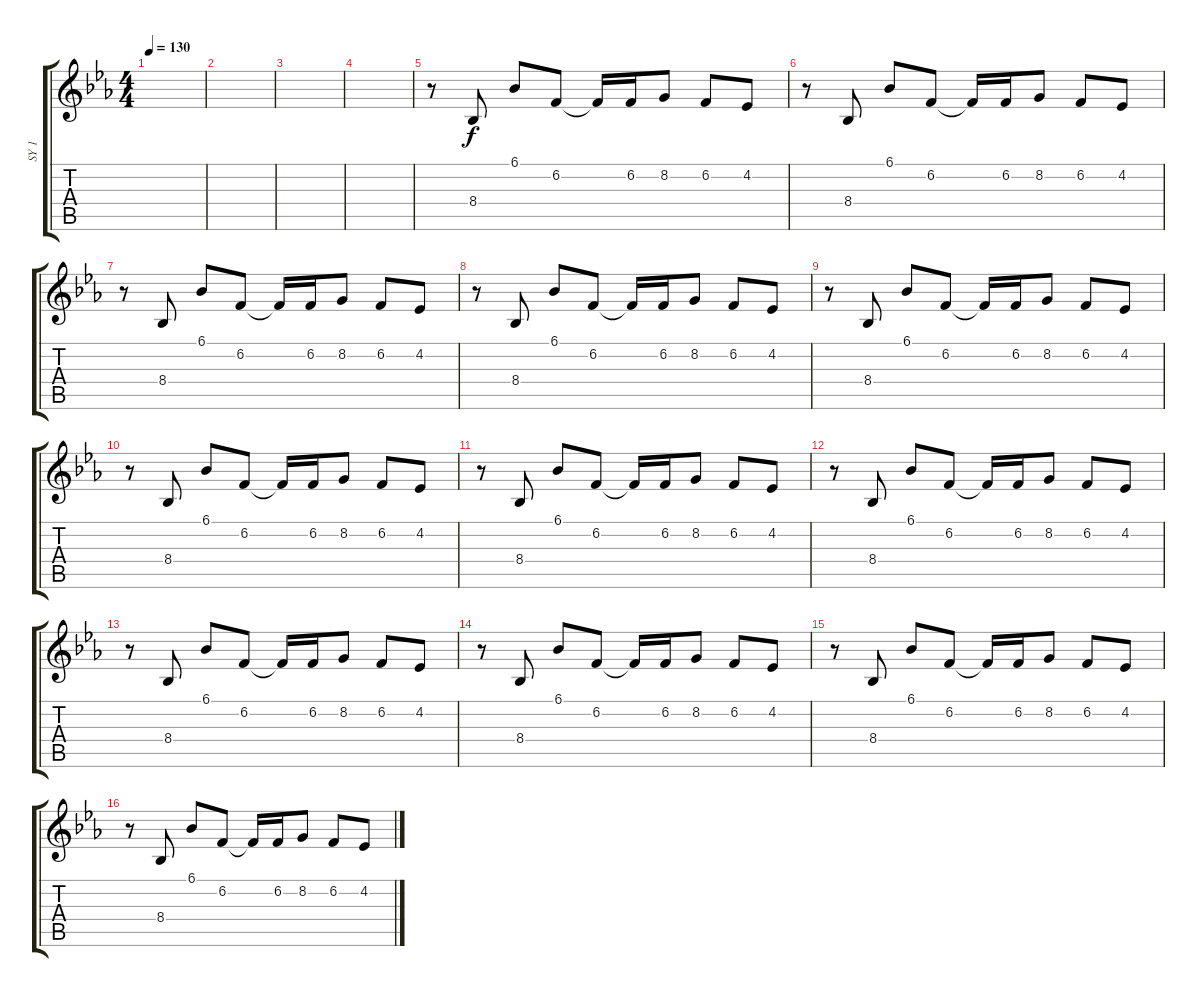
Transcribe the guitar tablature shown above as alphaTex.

\track ("SY 1" "SY 1") {instrument pad1newage}
\staff {score tabs}
\tuning (E4 B3 G3 D3 A2 E2) {hide}
\ts (4 4)
\tempo 130
\clef g2
\ks eb
|
|
|
|
r.8 8.4.8 6.1.8 6.2.8 6.2{t}.16 6.2.16 8.2.8 6.2.8 4.2.8 |
r.8 8.4.8 6.1.8 6.2.8 6.2{t}.16 6.2.16 8.2.8 6.2.8 4.2.8 |
r.8 8.4.8 6.1.8 6.2.8 6.2{t}.16 6.2.16 8.2.8 6.2.8 4.2.8 |
r.8 8.4.8 6.1.8 6.2.8 6.2{t}.16 6.2.16 8.2.8 6.2.8 4.2.8 |
r.8 8.4.8 6.1.8 6.2.8 6.2{t}.16 6.2.16 8.2.8 6.2.8 4.2.8 |
r.8 8.4.8 6.1.8 6.2.8 6.2{t}.16 6.2.16 8.2.8 6.2.8 4.2.8 |
r.8 8.4.8 6.1.8 6.2.8 6.2{t}.16 6.2.16 8.2.8 6.2.8 4.2.8 |
r.8 8.4.8 6.1.8 6.2.8 6.2{t}.16 6.2.16 8.2.8 6.2.8 4.2.8 |
r.8 8.4.8 6.1.8 6.2.8 6.2{t}.16 6.2.16 8.2.8 6.2.8 4.2.8 |
r.8 8.4.8 6.1.8 6.2.8 6.2{t}.16 6.2.16 8.2.8 6.2.8 4.2.8 |
r.8 8.4.8 6.1.8 6.2.8 6.2{t}.16 6.2.16 8.2.8 6.2.8 4.2.8 |
r.8 8.4.8 6.1.8 6.2.8 6.2{t}.16 6.2.16 8.2.8 6.2.8 4.2.8
